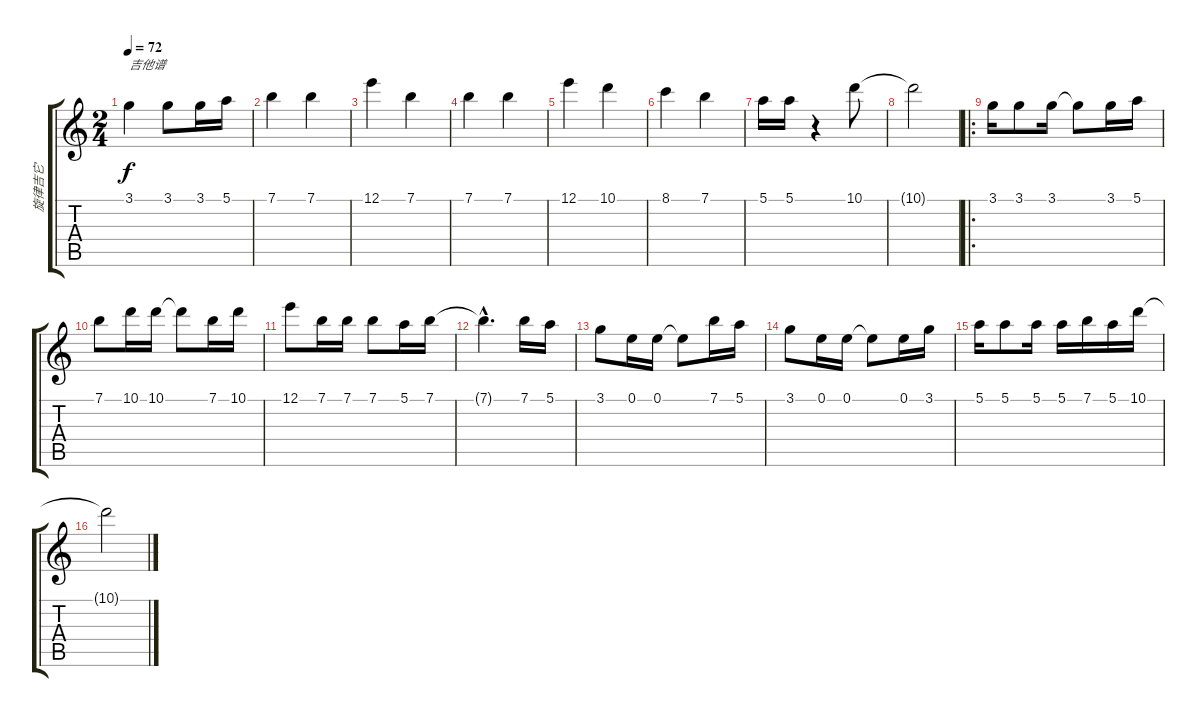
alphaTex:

\track ("旋律吉它" "旋律吉它") {instrument acousticguitarsteel}
\staff {score tabs}
\tuning (E4 B3 G3 D3 A2 E2) {hide}
\ts (2 4)
\tempo 72
\clef g2
\ks c
3.1.4{txt "吉他谱" dy f instrument acousticguitarsteel} 3.1.8 3.1.16 5.1.16 |
7.1.4 7.1.4 |
12.1.4 7.1.4 |
7.1.4 7.1.4 |
12.1.4 10.1.4 |
8.1.4 7.1.4 |
5.1.16 5.1.16 r.4 10.1.8 |
10.1{t}.2 |
\ro
3.1.16 3.1.8 3.1.16 3.1{t}.8 3.1.16 5.1.16 |
7.1.8 10.1.16 10.1.16 10.1{t}.8 7.1.16 10.1.16 |
12.1.8 7.1.16 7.1.16 7.1.8 5.1.16 7.1.16 |
7.1{hac t}.4{d} 7.1.16 5.1.16 |
3.1.8 0.1.16 0.1.16 0.1{t}.8 7.1.16 5.1.16 |
3.1.8 0.1.16 0.1.16 0.1{t}.8 0.1.16 3.1.16 |
5.1.16 5.1.8 5.1.16 5.1.16 7.1.16 5.1.16 10.1.16 |
10.1{t}.2
